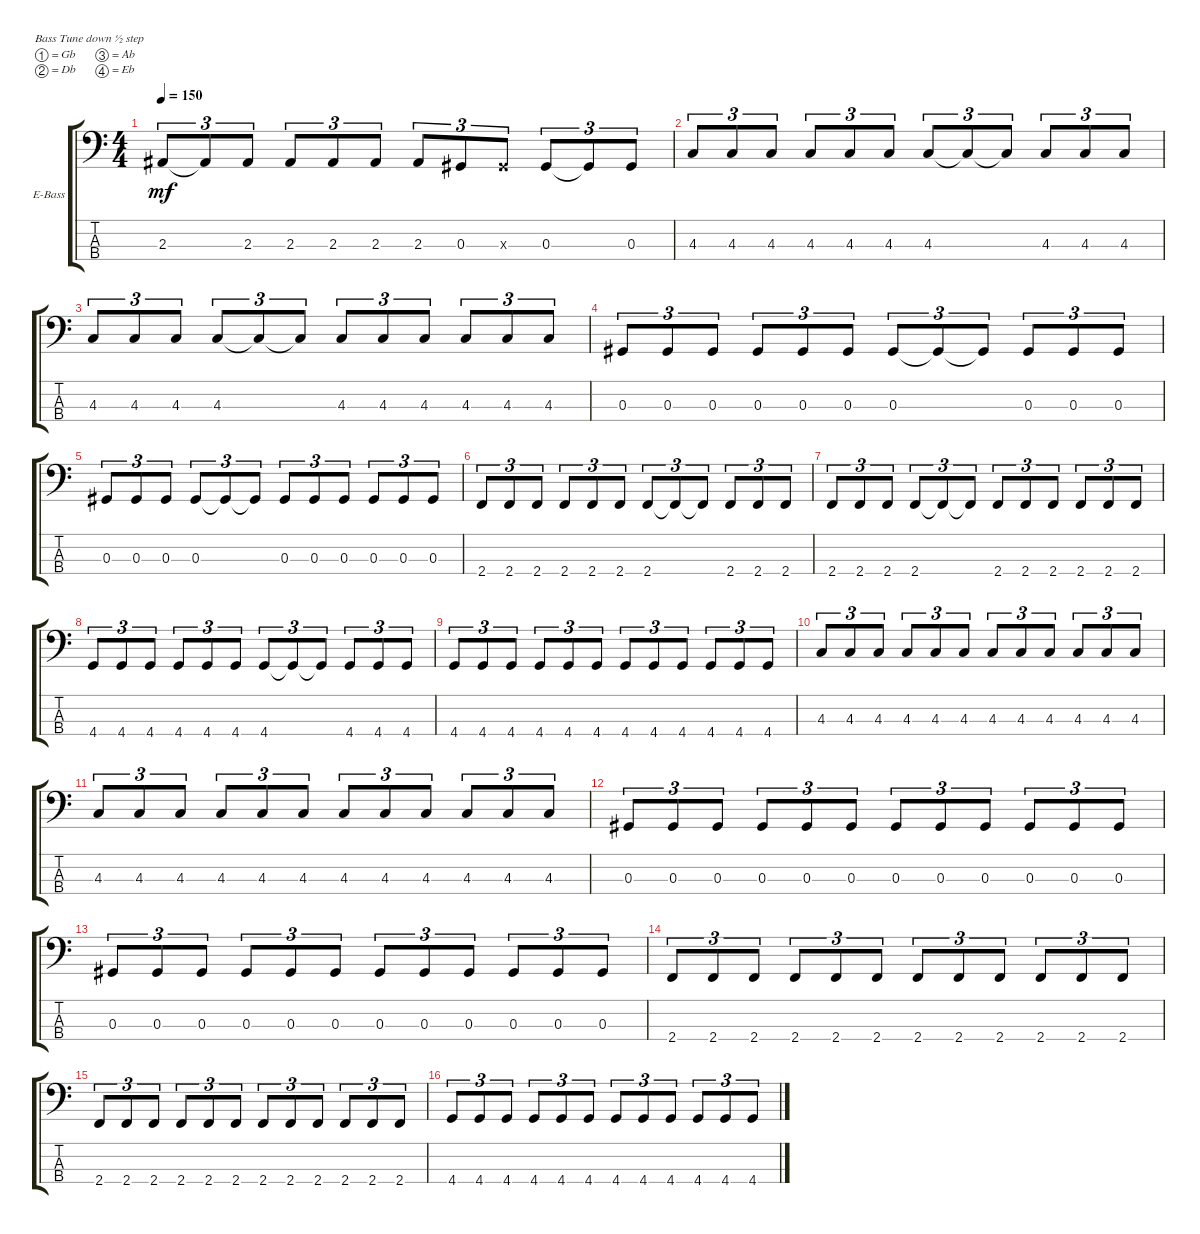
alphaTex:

\bracketExtendMode groupsimilarinstruments
\firstSystemTrackNameOrientation horizontal
\otherSystemsTrackNameOrientation horizontal
\track ("Electric Bass" "E-Bass") {instrument electricbassfinger}
\staff {score tabs}
\tuning (Gb2 Db2 Ab1 Eb1)
\ts (4 4)
\tempo 150
\clef f4
\ks c
2.3.8{tu (3 2) dy mf} 2.3{t}.8{tu (3 2)} 2.3.8{tu (3 2)} 2.3.8{tu (3 2)} 2.3.8{tu (3 2)} 2.3.8{tu (3 2)} 2.3.8{tu (3 2)} 0.3.8{tu (3 2)} 0.3{x}.8{tu (3 2)} 0.3.8{tu (3 2)} 0.3{t}.8{tu (3 2)} 0.3.8{tu (3 2)} |
4.3.8{tu (3 2)} 4.3.8{tu (3 2)} 4.3.8{tu (3 2)} 4.3.8{tu (3 2)} 4.3.8{tu (3 2)} 4.3.8{tu (3 2)} 4.3.8{tu (3 2)} 4.3{t}.8{tu (3 2)} 4.3{t}.8{tu (3 2)} 4.3.8{tu (3 2)} 4.3.8{tu (3 2)} 4.3.8{tu (3 2)} |
4.3.8{tu (3 2)} 4.3.8{tu (3 2)} 4.3.8{tu (3 2)} 4.3.8{tu (3 2)} 4.3{t}.8{tu (3 2)} 4.3{t}.8{tu (3 2)} 4.3.8{tu (3 2)} 4.3.8{tu (3 2)} 4.3.8{tu (3 2)} 4.3.8{tu (3 2)} 4.3.8{tu (3 2)} 4.3.8{tu (3 2)} |
0.3.8{tu (3 2)} 0.3.8{tu (3 2)} 0.3.8{tu (3 2)} 0.3.8{tu (3 2)} 0.3.8{tu (3 2)} 0.3.8{tu (3 2)} 0.3.8{tu (3 2)} 0.3{t}.8{tu (3 2)} 0.3{t}.8{tu (3 2)} 0.3.8{tu (3 2)} 0.3.8{tu (3 2)} 0.3.8{tu (3 2)} |
0.3.8{tu (3 2)} 0.3.8{tu (3 2)} 0.3.8{tu (3 2)} 0.3.8{tu (3 2)} 0.3{t}.8{tu (3 2)} 0.3{t}.8{tu (3 2)} 0.3.8{tu (3 2)} 0.3.8{tu (3 2)} 0.3.8{tu (3 2)} 0.3.8{tu (3 2)} 0.3.8{tu (3 2)} 0.3.8{tu (3 2)} |
2.4.8{tu (3 2)} 2.4.8{tu (3 2)} 2.4.8{tu (3 2)} 2.4.8{tu (3 2)} 2.4.8{tu (3 2)} 2.4.8{tu (3 2)} 2.4.8{tu (3 2)} 2.4{t}.8{tu (3 2)} 2.4{t}.8{tu (3 2)} 2.4.8{tu (3 2)} 2.4.8{tu (3 2)} 2.4.8{tu (3 2)} |
2.4.8{tu (3 2)} 2.4.8{tu (3 2)} 2.4.8{tu (3 2)} 2.4.8{tu (3 2)} 2.4{t}.8{tu (3 2)} 2.4{t}.8{tu (3 2)} 2.4.8{tu (3 2)} 2.4.8{tu (3 2)} 2.4.8{tu (3 2)} 2.4.8{tu (3 2)} 2.4.8{tu (3 2)} 2.4.8{tu (3 2)} |
4.4.8{tu (3 2)} 4.4.8{tu (3 2)} 4.4.8{tu (3 2)} 4.4.8{tu (3 2)} 4.4.8{tu (3 2)} 4.4.8{tu (3 2)} 4.4.8{tu (3 2)} 4.4{t}.8{tu (3 2)} 4.4{t}.8{tu (3 2)} 4.4.8{tu (3 2)} 4.4.8{tu (3 2)} 4.4.8{tu (3 2)} |
4.4.8{tu (3 2)} 4.4.8{tu (3 2)} 4.4.8{tu (3 2)} 4.4.8{tu (3 2)} 4.4.8{tu (3 2)} 4.4.8{tu (3 2)} 4.4.8{tu (3 2)} 4.4.8{tu (3 2)} 4.4.8{tu (3 2)} 4.4.8{tu (3 2)} 4.4.8{tu (3 2)} 4.4.8{tu (3 2)} |
4.3.8{tu (3 2)} 4.3.8{tu (3 2)} 4.3.8{tu (3 2)} 4.3.8{tu (3 2)} 4.3.8{tu (3 2)} 4.3.8{tu (3 2)} 4.3.8{tu (3 2)} 4.3.8{tu (3 2)} 4.3.8{tu (3 2)} 4.3.8{tu (3 2)} 4.3.8{tu (3 2)} 4.3.8{tu (3 2)} |
4.3.8{tu (3 2)} 4.3.8{tu (3 2)} 4.3.8{tu (3 2)} 4.3.8{tu (3 2)} 4.3.8{tu (3 2)} 4.3.8{tu (3 2)} 4.3.8{tu (3 2)} 4.3.8{tu (3 2)} 4.3.8{tu (3 2)} 4.3.8{tu (3 2)} 4.3.8{tu (3 2)} 4.3.8{tu (3 2)} |
0.3.8{tu (3 2)} 0.3.8{tu (3 2)} 0.3.8{tu (3 2)} 0.3.8{tu (3 2)} 0.3.8{tu (3 2)} 0.3.8{tu (3 2)} 0.3.8{tu (3 2)} 0.3.8{tu (3 2)} 0.3.8{tu (3 2)} 0.3.8{tu (3 2)} 0.3.8{tu (3 2)} 0.3.8{tu (3 2)} |
0.3.8{tu (3 2)} 0.3.8{tu (3 2)} 0.3.8{tu (3 2)} 0.3.8{tu (3 2)} 0.3.8{tu (3 2)} 0.3.8{tu (3 2)} 0.3.8{tu (3 2)} 0.3.8{tu (3 2)} 0.3.8{tu (3 2)} 0.3.8{tu (3 2)} 0.3.8{tu (3 2)} 0.3.8{tu (3 2)} |
2.4.8{tu (3 2)} 2.4.8{tu (3 2)} 2.4.8{tu (3 2)} 2.4.8{tu (3 2)} 2.4.8{tu (3 2)} 2.4.8{tu (3 2)} 2.4.8{tu (3 2)} 2.4.8{tu (3 2)} 2.4.8{tu (3 2)} 2.4.8{tu (3 2)} 2.4.8{tu (3 2)} 2.4.8{tu (3 2)} |
2.4.8{tu (3 2)} 2.4.8{tu (3 2)} 2.4.8{tu (3 2)} 2.4.8{tu (3 2)} 2.4.8{tu (3 2)} 2.4.8{tu (3 2)} 2.4.8{tu (3 2)} 2.4.8{tu (3 2)} 2.4.8{tu (3 2)} 2.4.8{tu (3 2)} 2.4.8{tu (3 2)} 2.4.8{tu (3 2)} |
4.4.8{tu (3 2)} 4.4.8{tu (3 2)} 4.4.8{tu (3 2)} 4.4.8{tu (3 2)} 4.4.8{tu (3 2)} 4.4.8{tu (3 2)} 4.4.8{tu (3 2)} 4.4.8{tu (3 2)} 4.4.8{tu (3 2)} 4.4.8{tu (3 2)} 4.4.8{tu (3 2)} 4.4.8{tu (3 2)}
